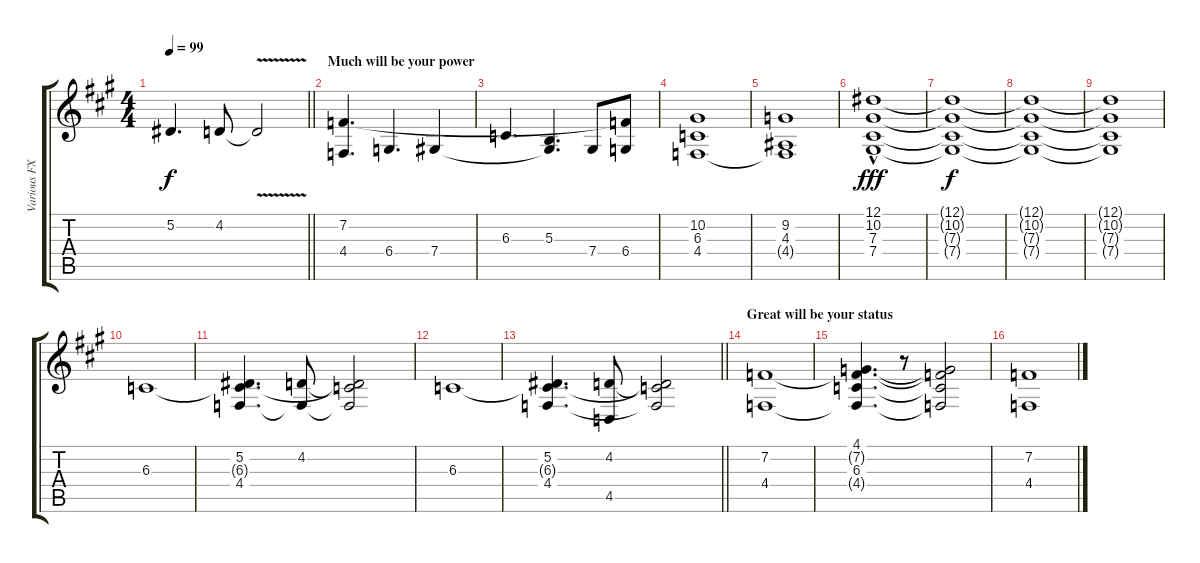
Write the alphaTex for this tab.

\track ("Various FX" "Various FX") {instrument choiraahs}
\staff {score tabs}
\tuning (Eb4 Bb3 Gb3 Db3 Ab2 Eb2) {hide}
\ts (4 4)
\tempo 99
\clef g2
\barLineRight lightlight
\ks f#minor
5.2.4{d dy f} 4.2.8 4.2{v t}.2 |
\section ("" "Much will be your power")
(7.2 4.4).4{d} 6.4.4{d} 7.4.4 |
6.3.4{d} (5.3 7.4{t}).4{d} 7.4.8 (7.2{t} 6.4).8 |
(10.2 6.3 4.4).1 |
(9.2 4.3 4.4{t}).1 |
(12.1{hac} 10.2{hac} 7.3{hac} 7.4{hac}).1{dy fff} |
(12.1{t} 10.2{t} 7.3{t} 7.4{t}).1{dy f} |
(12.1{t} 10.2{t} 7.3{t} 7.4{t}).1 |
(12.1{t} 10.2{t} 7.3{t} 7.4{t}).1 |
6.3.1 |
(5.2 6.3{t} 4.4).4{d} (4.2 4.4{t}).8 (4.2{t} 6.3{t} 4.4{t}).2 |
6.3.1 |
\barLineRight lightlight
(5.2 6.3{t} 4.4).4{d} (4.2 4.5).8 (4.2{t} 6.3{t} 4.4{t}).2 |
\section ("" "Great will be your status")
(7.2 4.4).1 |
(4.1 7.2{t} 6.3 4.4{t}).4{d} r.8 (4.1{t} 7.2{t} 6.3{t} 4.4{t}).2 |
(7.2 4.4).1
